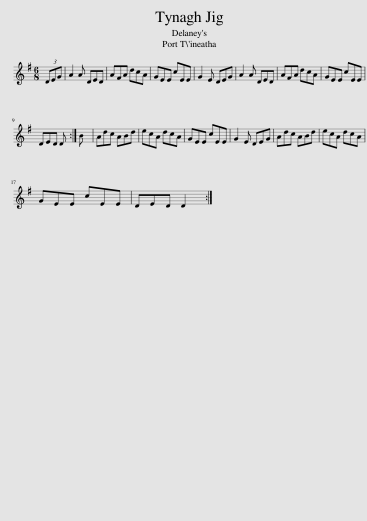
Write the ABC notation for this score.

X:1
L:1/8
M:6/8
I:linebreak $
K:G
V:1 treble
V:1
 (3DEG | A2 A DED | AFA dcA | GEE cEE | G2 E DEG | %5
 A2 A DED | AFA dcA | GEE cEE |$ DED D :| B | %10
 Adc ABd | ecA dcA | GEE cEE | G2 E DEG | Adc ABd | %15
 ecA dcA |$ GEE cEE | DED D2 :| %18
